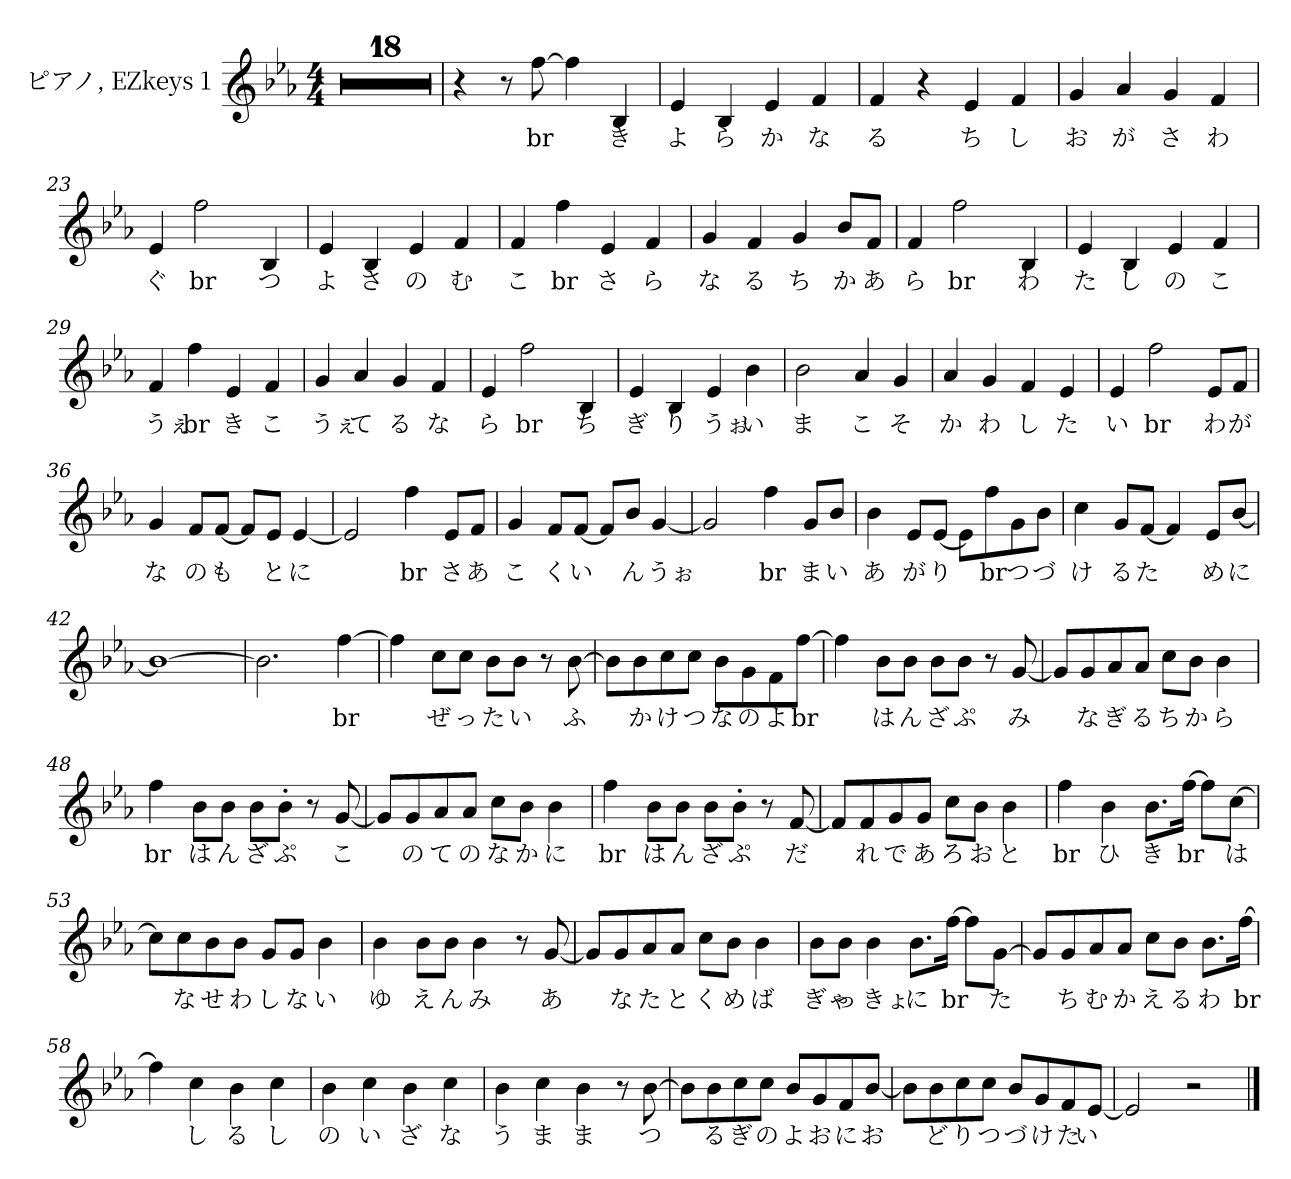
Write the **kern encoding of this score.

**kern	**text
*part1	*part1
*staff1	*staff1
*I"ピアノ, EZkeys 1	*
*clefG2	*
*k[b-e-a-]	*
*M4/4	*
*MM200	*
=1	=1
1r	.
=2	=2
1r	.
=3	=3
1r	.
=4	=4
1r	.
=5	=5
1r	.
=6	=6
1r	.
=7	=7
1r	.
=8	=8
1r	.
=9	=9
1r	.
=10	=10
1r	.
=11	=11
1r	.
=12	=12
1r	.
=13	=13
1r	.
=14	=14
1r	.
=15	=15
1r	.
!!LO:LB:g=z
=16	=16
1r	.
=17	=17
1r	.
=18	=18
1r	.
=19	=19
4r	.
8r	.
!	!LO:LY:b
[8ff\	br
4ff\]	.
!	!LO:LY:b
4B-/	き
=20	=20
!	!LO:LY:b
4e-/	よ
!	!LO:LY:b
4B-/	ら
!	!LO:LY:b
4e-/	か
!	!LO:LY:b
4f/	な
=21	=21
!	!LO:LY:b
4f/	る
4r	.
!	!LO:LY:b
4e-/	ち
!	!LO:LY:b
4f/	し
=22	=22
!	!LO:LY:b
4g/	お
!	!LO:LY:b
4a-/	が
!	!LO:LY:b
4g/	さ
!	!LO:LY:b
4f/	わ
=23	=23
!	!LO:LY:b
4e-/	ぐ
!	!LO:LY:b
2ff\	br
!	!LO:LY:b
4B-/	つ
=24	=24
!	!LO:LY:b
4e-/	よ
!	!LO:LY:b
4B-/	さ
!	!LO:LY:b
4e-/	の
!	!LO:LY:b
4f/	む
!!LO:LB:g=z
=25	=25
!	!LO:LY:b
4f/	こ
!	!LO:LY:b
4ff\	br
!	!LO:LY:b
4e-/	さ
!	!LO:LY:b
4f/	ら
=26	=26
!	!LO:LY:b
4g/	な
!	!LO:LY:b
4f/	る
!	!LO:LY:b
4g/	ち
!	!LO:LY:b
8b-/L	か
!	!LO:LY:b
8f/J	あ
=27	=27
!	!LO:LY:b
4f/	ら
!	!LO:LY:b
2ff\	br
!	!LO:LY:b
4B-/	わ
=28	=28
!	!LO:LY:b
4e-/	た
!	!LO:LY:b
4B-/	し
!	!LO:LY:b
4e-/	の
!	!LO:LY:b
4f/	こ
=29	=29
!	!LO:LY:b
4f/	うぇ
!	!LO:LY:b
4ff\	br
!	!LO:LY:b
4e-/	き
!	!LO:LY:b
4f/	こ
=30	=30
!	!LO:LY:b
4g/	うぇ
!	!LO:LY:b
4a-/	て
!	!LO:LY:b
4g/	る
!	!LO:LY:b
4f/	な
=31	=31
!	!LO:LY:b
4e-/	ら
!	!LO:LY:b
2ff\	br
!	!LO:LY:b
4B-/	ち
!!LO:LB:g=z
=32	=32
!	!LO:LY:b
4e-/	ぎ
!	!LO:LY:b
4B-/	り
!	!LO:LY:b
4e-/	うぉ
!	!LO:LY:b
4b-\	い
=33	=33
!	!LO:LY:b
2b-\	ま
!	!LO:LY:b
4a-/	こ
!	!LO:LY:b
4g/	そ
=34	=34
!	!LO:LY:b
4a-/	か
!	!LO:LY:b
4g/	わ
!	!LO:LY:b
4f/	し
!	!LO:LY:b
4e-/	た
=35	=35
!	!LO:LY:b
4e-/	い
!	!LO:LY:b
2ff\	br
!	!LO:LY:b
8e-/L	わ
!	!LO:LY:b
8f/J	が
=36	=36
!	!LO:LY:b
4g/	な
!	!LO:LY:b
8f/L	の
!	!LO:LY:b
[8f/J	も
8f/L]	.
!	!LO:LY:b
8e-/J	と
!	!LO:LY:b
[4e-/	に
=37	=37
2e-/]	.
!	!LO:LY:b
4ff\	br
!	!LO:LY:b
8e-/L	さ
!	!LO:LY:b
8f/J	あ
=38	=38
!	!LO:LY:b
4g/	こ
!	!LO:LY:b
8f/L	く
!	!LO:LY:b
[8f/J	い
8f/L]	.
!	!LO:LY:b
8b-/J	ん
!	!LO:LY:b
[4g/	うぉ
!!LO:LB:g=z
=39	=39
2g/]	.
!	!LO:LY:b
4ff\	br
!	!LO:LY:b
8g/L	ま
!	!LO:LY:b
8b-/J	い
=40	=40
!	!LO:LY:b
4b-\	あ
!	!LO:LY:b
8e-/L	が
!	!LO:LY:b
[8e-/J	り
8e-\L]	.
!	!LO:LY:b
8ff\	br
!	!LO:LY:b
8g\	つ
!	!LO:LY:b
8b-\J	づ
=41	=41
!	!LO:LY:b
4cc\	け
!	!LO:LY:b
8g/L	る
!	!LO:LY:b
[8f/J	た
4f/]	.
!	!LO:LY:b
8e-/L	め
!	!LO:LY:b
[8b-/J	に
=42	=42
1b-_	.
=43	=43
2.b-\]	.
!	!LO:LY:b
[4ff\	br
=44	=44
4ff\]	.
!	!LO:LY:b
8cc\L	ぜ
!	!LO:LY:b
8cc\J	っ
!	!LO:LY:b
8b-\L	た
!	!LO:LY:b
8b-\J	い
8r	.
!	!LO:LY:b
[8b-\	ふ
!!LO:LB:g=z
=45	=45
8b-\L]	.
!	!LO:LY:b
8b-\	か
!	!LO:LY:b
8cc\	け
!	!LO:LY:b
8cc\J	つ
!	!LO:LY:b
8b-\L	な
!	!LO:LY:b
8g\	の
!	!LO:LY:b
8f\	よ
!	!LO:LY:b
[8ff\J	br
=46	=46
4ff\]	.
!	!LO:LY:b
8b-\L	は
!	!LO:LY:b
8b-\J	ん
!	!LO:LY:b
8b-\L	ざ
!	!LO:LY:b
8b-\J	ぷ
8r	.
!	!LO:LY:b
[8g/	み
=47	=47
8g/L]	.
!	!LO:LY:b
8g/	な
!	!LO:LY:b
8a-/	ぎ
!	!LO:LY:b
8a-/J	る
!	!LO:LY:b
8cc\L	ち
!	!LO:LY:b
8b-\J	か
!	!LO:LY:b
4b-\	ら
=48	=48
!	!LO:LY:b
4ff\	br
!	!LO:LY:b
8b-\L	は
!	!LO:LY:b
8b-\J	ん
!	!LO:LY:b
8b-\L	ざ
!	!LO:LY:b
8b-'\J	ぷ
8r	.
!	!LO:LY:b
[8g/	こ
!!LO:LB:g=z
=49	=49
8g/L]	.
!	!LO:LY:b
8g/	の
!	!LO:LY:b
8a-/	て
!	!LO:LY:b
8a-/J	の
!	!LO:LY:b
8cc\L	な
!	!LO:LY:b
8b-\J	か
!	!LO:LY:b
4b-\	に
=50	=50
!	!LO:LY:b
4ff\	br
!	!LO:LY:b
8b-\L	は
!	!LO:LY:b
8b-\J	ん
!	!LO:LY:b
8b-\L	ざ
!	!LO:LY:b
8b-'\J	ぷ
8r	.
!	!LO:LY:b
[8f/	だ
=51	=51
8f/L]	.
!	!LO:LY:b
8f/	れ
!	!LO:LY:b
8g/	で
!	!LO:LY:b
8g/J	あ
!	!LO:LY:b
8cc\L	ろ
!	!LO:LY:b
8b-\J	お
!	!LO:LY:b
4b-\	と
=52	=52
!	!LO:LY:b
4ff\	br
!	!LO:LY:b
4b-\	ひ
!	!LO:LY:b
8.b-\L	き
!	!LO:LY:b
[16ff\Jk	br
8ff\L]	.
!	!LO:LY:b
[8cc\J	は
=53	=53
8cc\L]	.
!	!LO:LY:b
8cc\	な
!	!LO:LY:b
8b-\	せ
!	!LO:LY:b
8b-\J	わ
!	!LO:LY:b
8g/L	し
!	!LO:LY:b
8g/J	な
!	!LO:LY:b
4b-\	い
!!LO:LB:g=z
=54	=54
!	!LO:LY:b
4b-\	ゆ
!	!LO:LY:b
8b-\L	え
!	!LO:LY:b
8b-\J	ん
!	!LO:LY:b
4b-\	み
8r	.
!	!LO:LY:b
[8g/	あ
=55	=55
8g/L]	.
!	!LO:LY:b
8g/	な
!	!LO:LY:b
8a-/	た
!	!LO:LY:b
8a-/J	と
!	!LO:LY:b
8cc\L	く
!	!LO:LY:b
8b-\J	め
!	!LO:LY:b
4b-\	ば
=56	=56
!	!LO:LY:b
8b-\L	ぎゃ
!	!LO:LY:b
8b-\J	っ
!	!LO:LY:b
4b-\	きょ
!	!LO:LY:b
8.b-\L	に
!	!LO:LY:b
[16ff\Jk	br
8ff\L]	.
!	!LO:LY:b
[8g\J	た
=57	=57
8g/L]	.
!	!LO:LY:b
8g/	ち
!	!LO:LY:b
8a-/	む
!	!LO:LY:b
8a-/J	か
!	!LO:LY:b
8cc\L	え
!	!LO:LY:b
8b-\J	る
!	!LO:LY:b
8.b-\L	わ
!	!LO:LY:b
[16ff\Jk	br
=58	=58
4ff\]	.
!	!LO:LY:b
4cc\	し
!	!LO:LY:b
4b-\	る
!	!LO:LY:b
4cc\	し
!!LO:LB:g=z
=59	=59
!	!LO:LY:b
4b-\	の
!	!LO:LY:b
4cc\	い
!	!LO:LY:b
4b-\	ざ
!	!LO:LY:b
4cc\	な
=60	=60
!	!LO:LY:b
4b-\	う
!	!LO:LY:b
4cc\	ま
!	!LO:LY:b
4b-\	ま
8r	.
!	!LO:LY:b
[8b-\	つ
=61	=61
8b-\L]	.
!	!LO:LY:b
8b-\	る
!	!LO:LY:b
8cc\	ぎ
!	!LO:LY:b
8cc\J	の
!	!LO:LY:b
8b-/L	よ
!	!LO:LY:b
8g/	お
!	!LO:LY:b
8f/	に
!	!LO:LY:b
[8b-/J	お
=62	=62
8b-\L]	.
!	!LO:LY:b
8b-\	ど
!	!LO:LY:b
8cc\	り
!	!LO:LY:b
8cc\J	つ
!	!LO:LY:b
8b-/L	づ
!	!LO:LY:b
8g/	け
!	!LO:LY:b
8f/	た
!	!LO:LY:b
[8e-/J	い
=63	=63
2e-/]	.
2r	.
==	==
*-	*-
